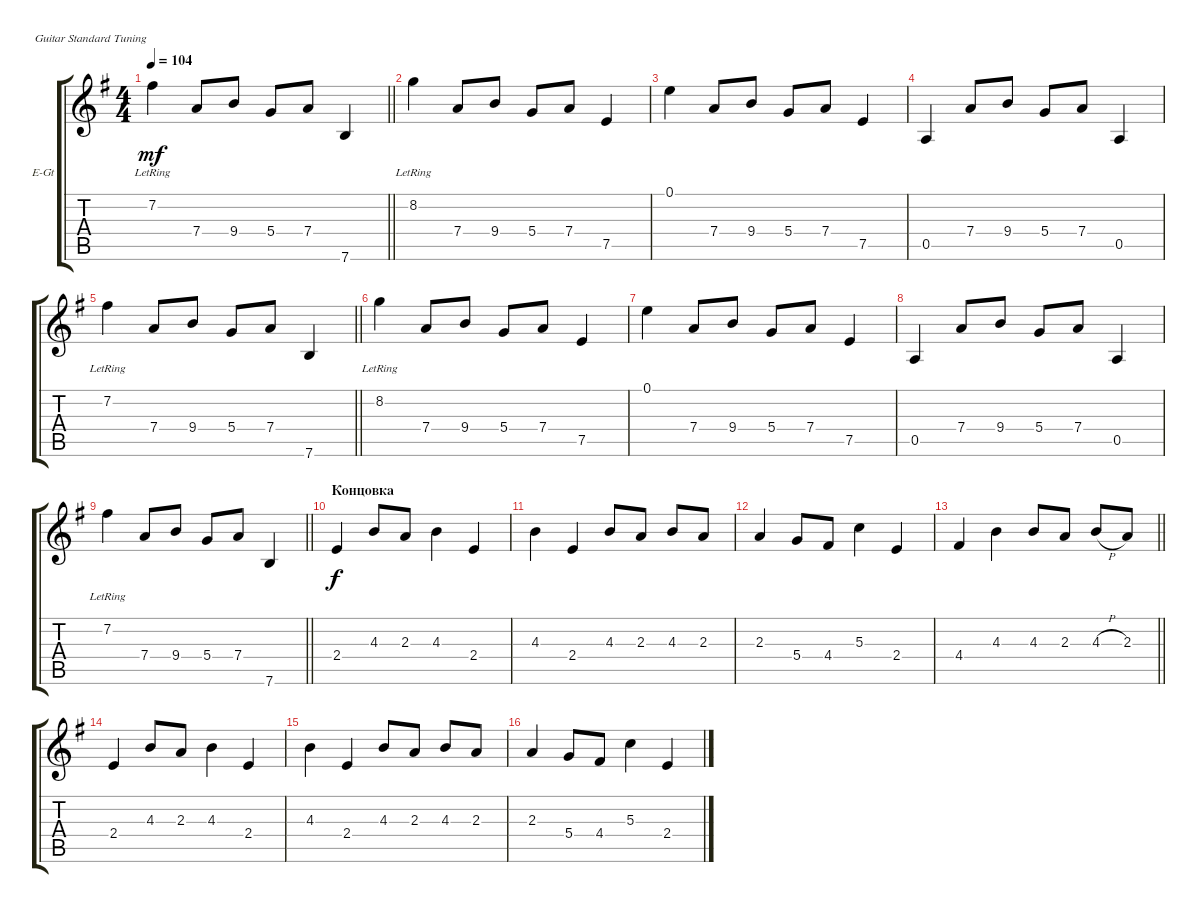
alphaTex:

\bracketExtendMode groupsimilarinstruments
\firstSystemTrackNameOrientation horizontal
\otherSystemsTrackNameOrientation horizontal
\track ("Guitar 2" "E-Gt") {instrument electricguitarclean}
\staff {score tabs}
\tuning (E4 B3 G3 D3 A2 E2)
\ts (4 4)
\tempo 104
\clef g2
\barLineRight lightlight
\ks eminor
7.2{lr}.4{dy mf} 7.4.8 9.4.8 5.4.8 7.4.8 7.6.4 |
\section ("" "")
8.2{lr}.4 7.4.8 9.4.8 5.4.8 7.4.8 7.5.4 |
0.1.4 7.4.8 9.4.8 5.4.8 7.4.8 7.5.4 |
0.5.4 7.4.8 9.4.8 5.4.8 7.4.8 0.5.4 |
\barLineRight lightlight
7.2{lr}.4 7.4.8 9.4.8 5.4.8 7.4.8 7.6.4 |
\section ("" "")
8.2{lr}.4 7.4.8 9.4.8 5.4.8 7.4.8 7.5.4 |
0.1.4 7.4.8 9.4.8 5.4.8 7.4.8 7.5.4 |
0.5.4 7.4.8 9.4.8 5.4.8 7.4.8 0.5.4 |
\barLineRight lightlight
7.2{lr}.4 7.4.8 9.4.8 5.4.8 7.4.8 7.6.4 |
\section ("" "Концовка")
2.4.4{dy f} 4.3.8 2.3.8 4.3.4 2.4.4 |
4.3.4 2.4.4 4.3.8 2.3.8 4.3.8 2.3.8 |
2.3.4 5.4.8 4.4.8 5.3.4 2.4.4 |
\barLineRight lightlight
4.4.4 4.3.4 4.3.8 2.3.8 4.3{h}.8 2.3.8 |
\section ("" "")
2.4.4 4.3.8 2.3.8 4.3.4 2.4.4 |
4.3.4 2.4.4 4.3.8 2.3.8 4.3.8 2.3.8 |
2.3.4 5.4.8 4.4.8 5.3.4 2.4.4
